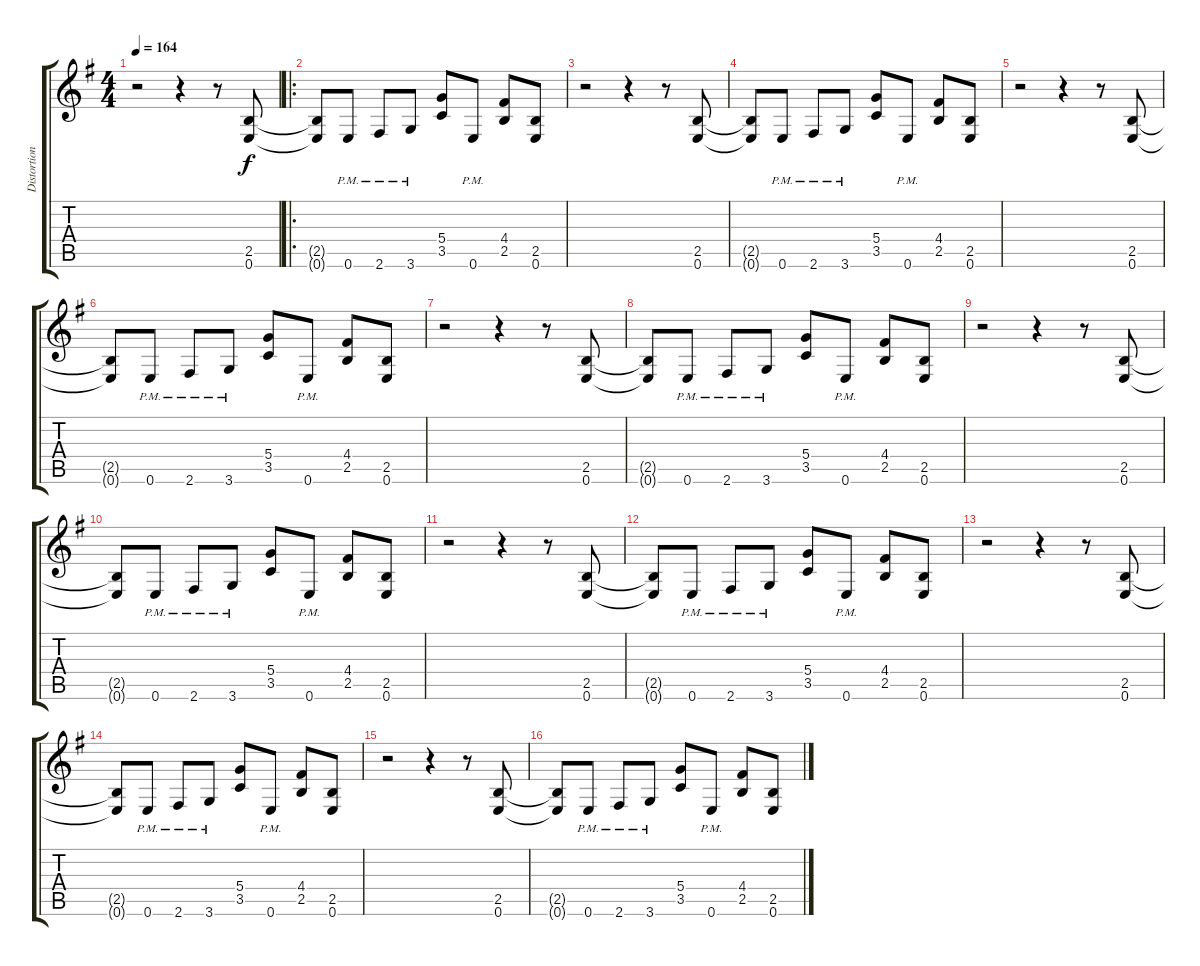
\track ("Distortion Guitar" "Distortion") {instrument distortionguitar}
\staff {score tabs}
\tuning (E4 B3 G3 D3 A2 E2) {hide}
\ts (4 4)
\tempo 164
\clef g2
\ks g
r.2{dy f instrument distortionguitar} r.4 r.8 (2.5 0.6).8 |
\ro
(2.5{t} 0.6{t}).8 0.6{pm}.8 2.6{pm}.8 3.6{pm}.8 (5.4 3.5).8 0.6{pm}.8 (4.4 2.5).8 (2.5 0.6).8 |
r.2 r.4 r.8 (2.5 0.6).8 |
(2.5{t} 0.6{t}).8 0.6{pm}.8 2.6{pm}.8 3.6{pm}.8 (5.4 3.5).8 0.6{pm}.8 (4.4 2.5).8 (2.5 0.6).8 |
r.2 r.4 r.8 (2.5 0.6).8 |
(2.5{t} 0.6{t}).8 0.6{pm}.8 2.6{pm}.8 3.6{pm}.8 (5.4 3.5).8 0.6{pm}.8 (4.4 2.5).8 (2.5 0.6).8 |
r.2 r.4 r.8 (2.5 0.6).8 |
(2.5{t} 0.6{t}).8 0.6{pm}.8 2.6{pm}.8 3.6{pm}.8 (5.4 3.5).8 0.6{pm}.8 (4.4 2.5).8 (2.5 0.6).8 |
r.2 r.4 r.8 (2.5 0.6).8 |
(2.5{t} 0.6{t}).8 0.6{pm}.8 2.6{pm}.8 3.6{pm}.8 (5.4 3.5).8 0.6{pm}.8 (4.4 2.5).8 (2.5 0.6).8 |
r.2 r.4 r.8 (2.5 0.6).8 |
(2.5{t} 0.6{t}).8 0.6{pm}.8 2.6{pm}.8 3.6{pm}.8 (5.4 3.5).8 0.6{pm}.8 (4.4 2.5).8 (2.5 0.6).8 |
r.2 r.4 r.8 (2.5 0.6).8 |
(2.5{t} 0.6{t}).8 0.6{pm}.8 2.6{pm}.8 3.6{pm}.8 (5.4 3.5).8 0.6{pm}.8 (4.4 2.5).8 (2.5 0.6).8 |
r.2 r.4 r.8 (2.5 0.6).8 |
(2.5{t} 0.6{t}).8 0.6{pm}.8 2.6{pm}.8 3.6{pm}.8 (5.4 3.5).8 0.6{pm}.8 (4.4 2.5).8 (2.5 0.6).8
